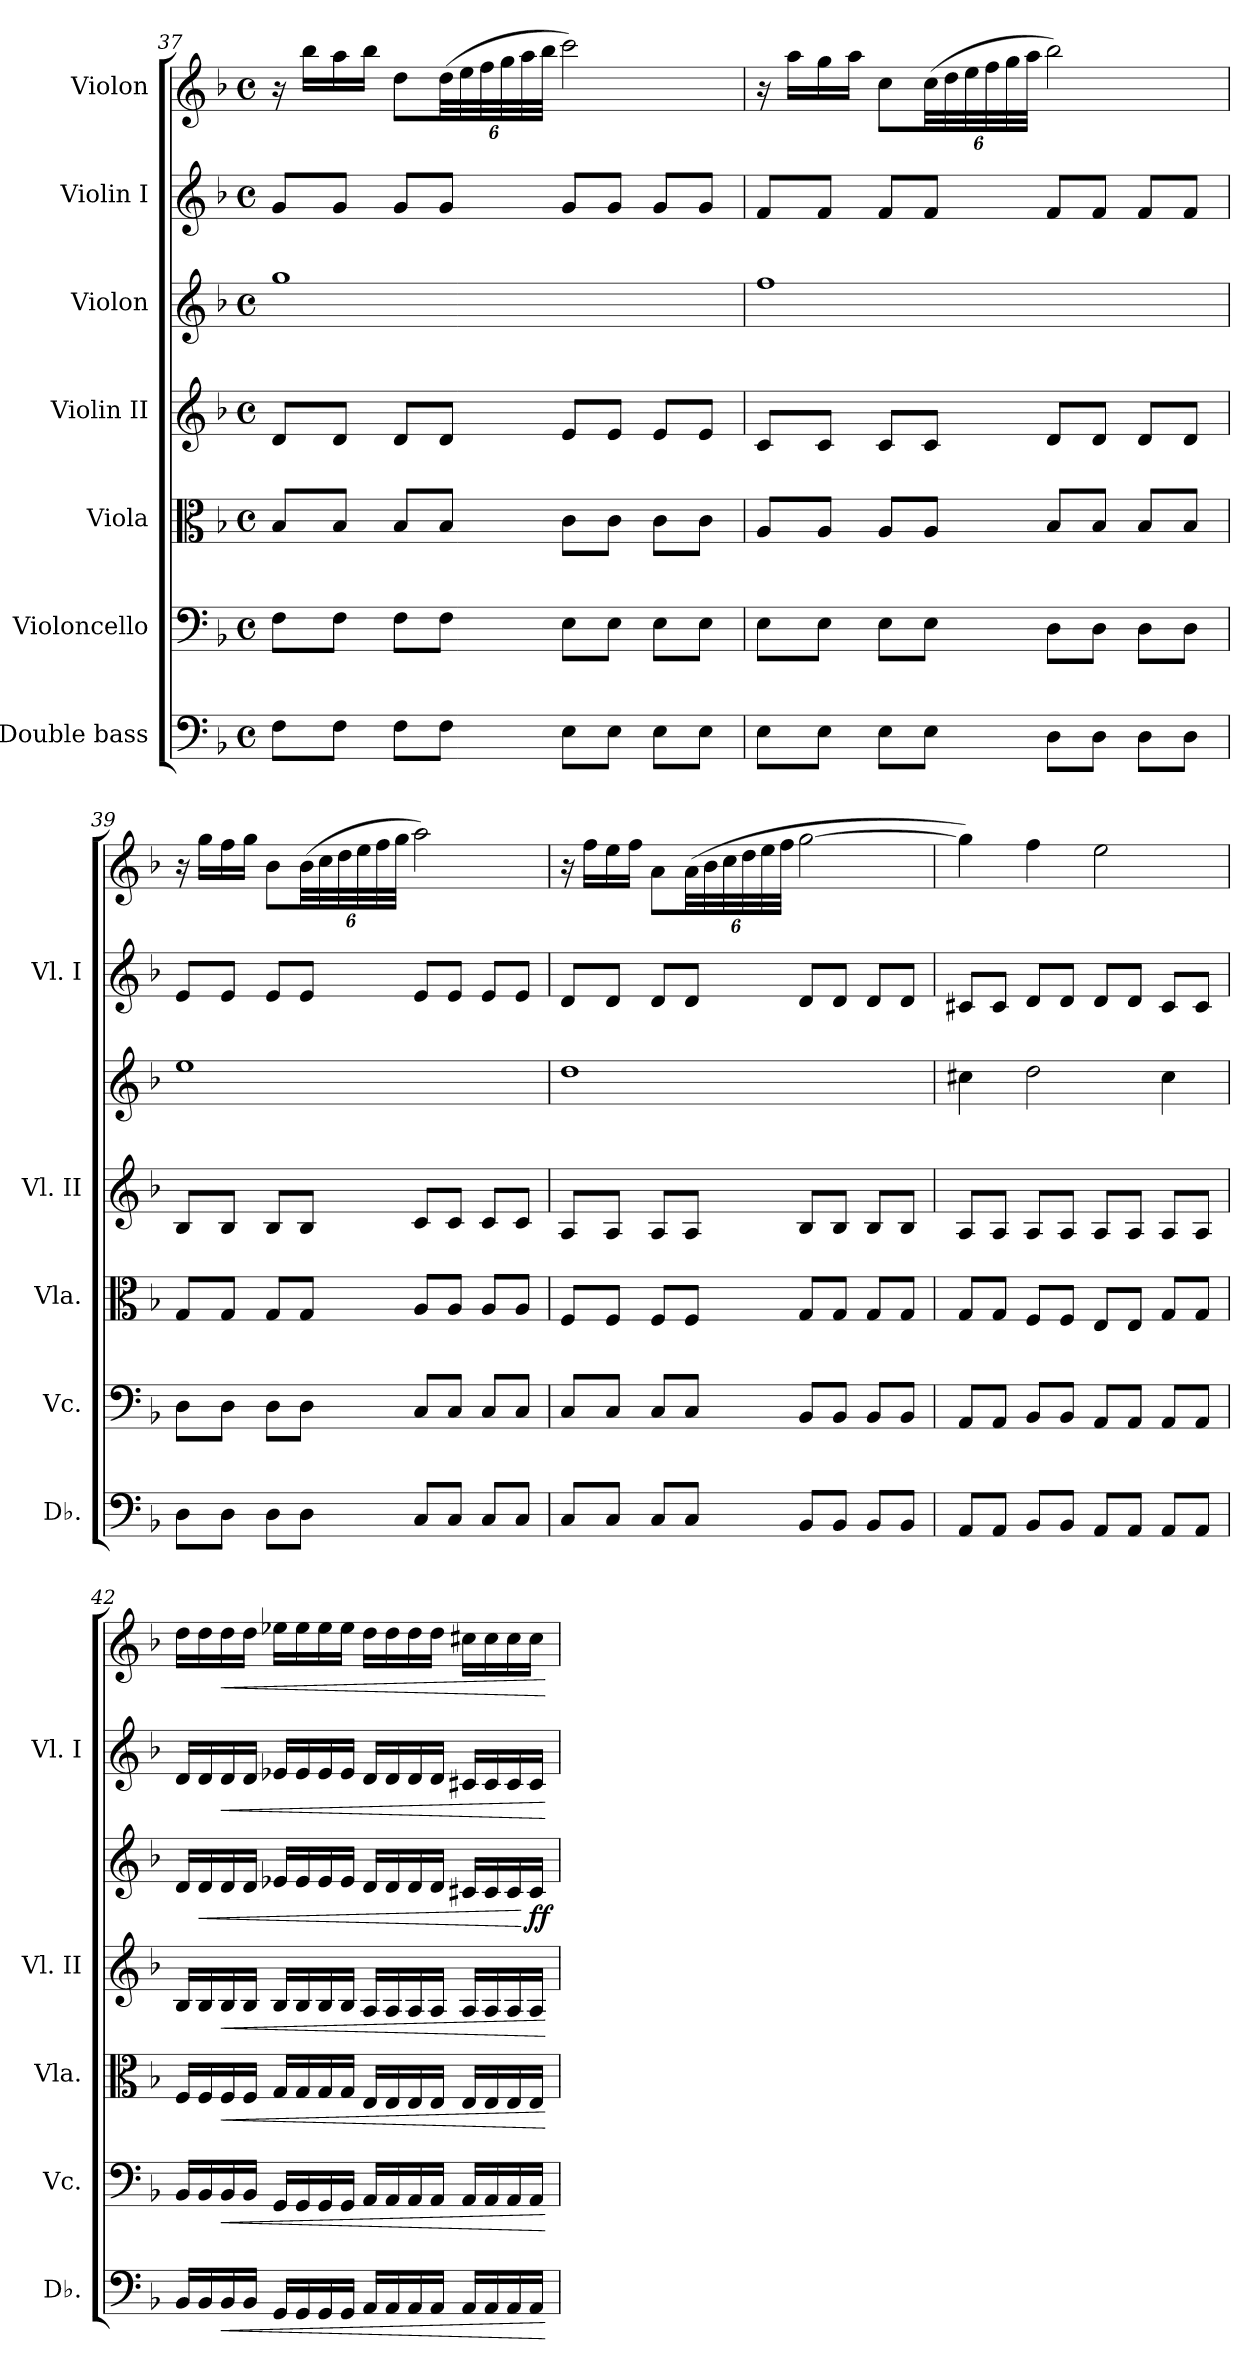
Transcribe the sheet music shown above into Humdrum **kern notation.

**kern	**dynam	**kern	**dynam	**kern	**dynam	**kern	**dynam	**kern	**dynam	**kern	**dynam	**kern	**dynam
*part7	*part7	*part6	*part6	*part5	*part5	*part4	*part4	*part3	*part3	*part2	*part2	*part1	*part1
*staff7	*staff7	*staff6	*staff6	*staff5	*staff5	*staff4	*staff4	*staff3	*staff3	*staff2	*staff2	*staff1	*staff1
*I"Double bass	*	*I"Violoncello	*	*I"Viola	*	*I"Violin II	*	*I"Violon	*	*I"Violin I	*	*I"Violon	*
*I'Db.	*	*I'Vc.	*	*I'Vla.	*	*I'Vl. II	*	*	*	*I'Vl. I	*	*	*
*clefF4	*	*clefF4	*	*clefC3	*	*clefG2	*	*clefG2	*	*clefG2	*	*clefG2	*
*ITrd7c12	*	*	*	*	*	*	*	*	*	*	*	*	*
*k[b-]	*	*k[b-]	*	*k[b-]	*	*k[b-]	*	*k[b-]	*	*k[b-]	*	*k[b-]	*
*M4/4	*	*M4/4	*	*M4/4	*	*M4/4	*	*M4/4	*	*M4/4	*	*M4/4	*
*met(c)	*	*met(c)	*	*met(c)	*	*met(c)	*	*met(c)	*	*met(c)	*	*met(c)	*
=37	=37	=37	=37	=37	=37	=37	=37	=37	=37	=37	=37	=37	=37
8FF\L	.	8F\L	.	8B-/L	.	8d/L	.	1gg	.	8g/L	.	16r	.
.	.	.	.	.	.	.	.	.	.	.	.	16bb-\LL	.
8FF\J	.	8F\J	.	8B-/J	.	8d/J	.	.	.	8g/J	.	16aa\	.
.	.	.	.	.	.	.	.	.	.	.	.	16bb-\JJ	.
8FF\L	.	8F\L	.	8B-/L	.	8d/L	.	.	.	8g/L	.	8dd\L	.
*	*	*	*	*	*	*	*	*	*	*	*	*Xbrackettup	*
8FF\J	.	8F\J	.	8B-/J	.	8d/J	.	.	.	8g/J	.	(48dd\LL	.
.	.	.	.	.	.	.	.	.	.	.	.	48ee\	.
.	.	.	.	.	.	.	.	.	.	.	.	48ff\	.
.	.	.	.	.	.	.	.	.	.	.	.	48gg\	.
.	.	.	.	.	.	.	.	.	.	.	.	48aa\	.
.	.	.	.	.	.	.	.	.	.	.	.	48bb-\JJJ	.
8EE\L	.	8E\L	.	8c\L	.	8e/L	.	.	.	8g/L	.	2ccc\)	.
8EE\J	.	8E\J	.	8c\J	.	8e/J	.	.	.	8g/J	.	.	.
8EE\L	.	8E\L	.	8c\L	.	8e/L	.	.	.	8g/L	.	.	.
8EE\J	.	8E\J	.	8c\J	.	8e/J	.	.	.	8g/J	.	.	.
=38	=38	=38	=38	=38	=38	=38	=38	=38	=38	=38	=38	=38	=38
8EE\L	.	8E\L	.	8A/L	.	8c/L	.	1ff	.	8f/L	.	16r	.
.	.	.	.	.	.	.	.	.	.	.	.	16aa\LL	.
8EE\J	.	8E\J	.	8A/J	.	8c/J	.	.	.	8f/J	.	16gg\	.
.	.	.	.	.	.	.	.	.	.	.	.	16aa\JJ	.
8EE\L	.	8E\L	.	8A/L	.	8c/L	.	.	.	8f/L	.	8cc\L	.
8EE\J	.	8E\J	.	8A/J	.	8c/J	.	.	.	8f/J	.	(48cc\LL	.
.	.	.	.	.	.	.	.	.	.	.	.	48dd\	.
.	.	.	.	.	.	.	.	.	.	.	.	48ee\	.
.	.	.	.	.	.	.	.	.	.	.	.	48ff\	.
.	.	.	.	.	.	.	.	.	.	.	.	48gg\	.
.	.	.	.	.	.	.	.	.	.	.	.	48aa\JJJ	.
8DD\L	.	8D\L	.	8B-/L	.	8d/L	.	.	.	8f/L	.	2bb-\)	.
8DD\J	.	8D\J	.	8B-/J	.	8d/J	.	.	.	8f/J	.	.	.
8DD\L	.	8D\L	.	8B-/L	.	8d/L	.	.	.	8f/L	.	.	.
8DD\J	.	8D\J	.	8B-/J	.	8d/J	.	.	.	8f/J	.	.	.
!!LO:PB:g=z
=39	=39	=39	=39	=39	=39	=39	=39	=39	=39	=39	=39	=39	=39
8DD\L	.	8D\L	.	8G/L	.	8B-/L	.	1ee	.	8e/L	.	16r	.
.	.	.	.	.	.	.	.	.	.	.	.	16gg\LL	.
8DD\J	.	8D\J	.	8G/J	.	8B-/J	.	.	.	8e/J	.	16ff\	.
.	.	.	.	.	.	.	.	.	.	.	.	16gg\JJ	.
8DD\L	.	8D\L	.	8G/L	.	8B-/L	.	.	.	8e/L	.	8b-\L	.
8DD\J	.	8D\J	.	8G/J	.	8B-/J	.	.	.	8e/J	.	(48b-\LL	.
.	.	.	.	.	.	.	.	.	.	.	.	48cc\	.
.	.	.	.	.	.	.	.	.	.	.	.	48dd\	.
.	.	.	.	.	.	.	.	.	.	.	.	48ee\	.
.	.	.	.	.	.	.	.	.	.	.	.	48ff\	.
.	.	.	.	.	.	.	.	.	.	.	.	48gg\JJJ	.
8CC/L	.	8C/L	.	8A/L	.	8c/L	.	.	.	8e/L	.	2aa\)	.
8CC/J	.	8C/J	.	8A/J	.	8c/J	.	.	.	8e/J	.	.	.
8CC/L	.	8C/L	.	8A/L	.	8c/L	.	.	.	8e/L	.	.	.
8CC/J	.	8C/J	.	8A/J	.	8c/J	.	.	.	8e/J	.	.	.
=40	=40	=40	=40	=40	=40	=40	=40	=40	=40	=40	=40	=40	=40
8CC/L	.	8C/L	.	8F/L	.	8A/L	.	1dd	.	8d/L	.	16r	.
.	.	.	.	.	.	.	.	.	.	.	.	16ff\LL	.
8CC/J	.	8C/J	.	8F/J	.	8A/J	.	.	.	8d/J	.	16ee\	.
.	.	.	.	.	.	.	.	.	.	.	.	16ff\JJ	.
8CC/L	.	8C/L	.	8F/L	.	8A/L	.	.	.	8d/L	.	8a\L	.
8CC/J	.	8C/J	.	8F/J	.	8A/J	.	.	.	8d/J	.	(48a\LL	.
.	.	.	.	.	.	.	.	.	.	.	.	48b-\	.
.	.	.	.	.	.	.	.	.	.	.	.	48cc\	.
.	.	.	.	.	.	.	.	.	.	.	.	48dd\	.
.	.	.	.	.	.	.	.	.	.	.	.	48ee\	.
.	.	.	.	.	.	.	.	.	.	.	.	48ff\JJJ	.
8BBB-/L	.	8BB-/L	.	8G/L	.	8B-/L	.	.	.	8d/L	.	[2gg\	.
8BBB-/J	.	8BB-/J	.	8G/J	.	8B-/J	.	.	.	8d/J	.	.	.
8BBB-/L	.	8BB-/L	.	8G/L	.	8B-/L	.	.	.	8d/L	.	.	.
8BBB-/J	.	8BB-/J	.	8G/J	.	8B-/J	.	.	.	8d/J	.	.	.
=41	=41	=41	=41	=41	=41	=41	=41	=41	=41	=41	=41	=41	=41
8AAA/L	.	8AA/L	.	8G/L	.	8A/L	.	4cc#X\	.	8c#X/L	.	4gg\])	.
8AAA/J	.	8AA/J	.	8G/J	.	8A/J	.	.	.	8c#/J	.	.	.
8BBB-/L	.	8BB-/L	.	8F/L	.	8A/L	.	2dd\	.	8d/L	.	4ff\	.
8BBB-/J	.	8BB-/J	.	8F/J	.	8A/J	.	.	.	8d/J	.	.	.
8AAA/L	.	8AA/L	.	8E/L	.	8A/L	.	.	.	8d/L	.	2ee\	.
8AAA/J	.	8AA/J	.	8E/J	.	8A/J	.	.	.	8d/J	.	.	.
8AAA/L	.	8AA/L	.	8G/L	.	8A/L	.	4cc#\	.	8c#/L	.	.	.
8AAA/J	.	8AA/J	.	8G/J	.	8A/J	.	.	.	8c#/J	.	.	.
=42	=42	=42	=42	=42	=42	=42	=42	=42	=42	=42	=42	=42	=42
16BBB-/LL	.	16BB-/LL	.	16F/LL	.	16B-/LL	.	16d/LL	.	16d/LL	.	16dd\LL	.
!	!	!	!	!	!	!	!	!	!LO:HP:b	!	!	!	!
16BBB-/	.	16BB-/	.	16F/	.	16B-/	.	16d/	<	16d/	.	16dd\	.
!	!LO:HP:b	!	!LO:HP:b	!	!LO:HP:b	!	!LO:HP:b	!	!	!	!LO:HP:b	!	!LO:HP:b
16BBB-/	<	16BB-/	<	16F/	<	16B-/	<	16d/	.	16d/	<	16dd\	<
16BBB-/JJ	.	16BB-/JJ	.	16F/JJ	.	16B-/JJ	.	16d/JJ	.	16d/JJ	.	16dd\JJ	.
16GGG/LL	.	16GG/LL	.	16G/LL	.	16B-/LL	.	16e-X/LL	.	16e-X/LL	.	16ee-X\LL	.
16GGG/	.	16GG/	.	16G/	.	16B-/	.	16e-/	.	16e-/	.	16ee-\	.
16GGG/	.	16GG/	.	16G/	.	16B-/	.	16e-/	.	16e-/	.	16ee-\	.
16GGG/JJ	.	16GG/JJ	.	16G/JJ	.	16B-/JJ	.	16e-/JJ	.	16e-/JJ	.	16ee-\JJ	.
16AAA/LL	.	16AA/LL	.	16E/LL	.	16A/LL	.	16d/LL	.	16d/LL	.	16dd\LL	.
16AAA/	.	16AA/	.	16E/	.	16A/	.	16d/	.	16d/	.	16dd\	.
16AAA/	.	16AA/	.	16E/	.	16A/	.	16d/	.	16d/	.	16dd\	.
16AAA/JJ	.	16AA/JJ	.	16E/JJ	.	16A/JJ	.	16d/JJ	.	16d/JJ	.	16dd\JJ	.
16AAA/LL	.	16AA/LL	.	16E/LL	.	16A/LL	.	16c#X/LL	.	16c#X/LL	.	16cc#X\LL	.
16AAA/	.	16AA/	.	16E/	.	16A/	.	16c#/	.	16c#/	.	16cc#\	.
16AAA/	.	16AA/	.	16E/	.	16A/	.	16c#/	.	16c#/	.	16cc#\	.
!	!	!	!	!	!	!	!	!	!LO:DY:n=1:b	!	!	!	!
16AAA/JJ	.	16AA/JJ	.	16E/JJ	.	16A/JJ	.	16c#/JJ	[ ff	16c#/JJ	.	16cc#\JJ	.
.	[	.	[	.	[	.	[	.	.	.	[	.	[
=	=	=	=	=	=	=	=	=	=	=	=	=	=
*-	*-	*-	*-	*-	*-	*-	*-	*-	*-	*-	*-	*-	*-
